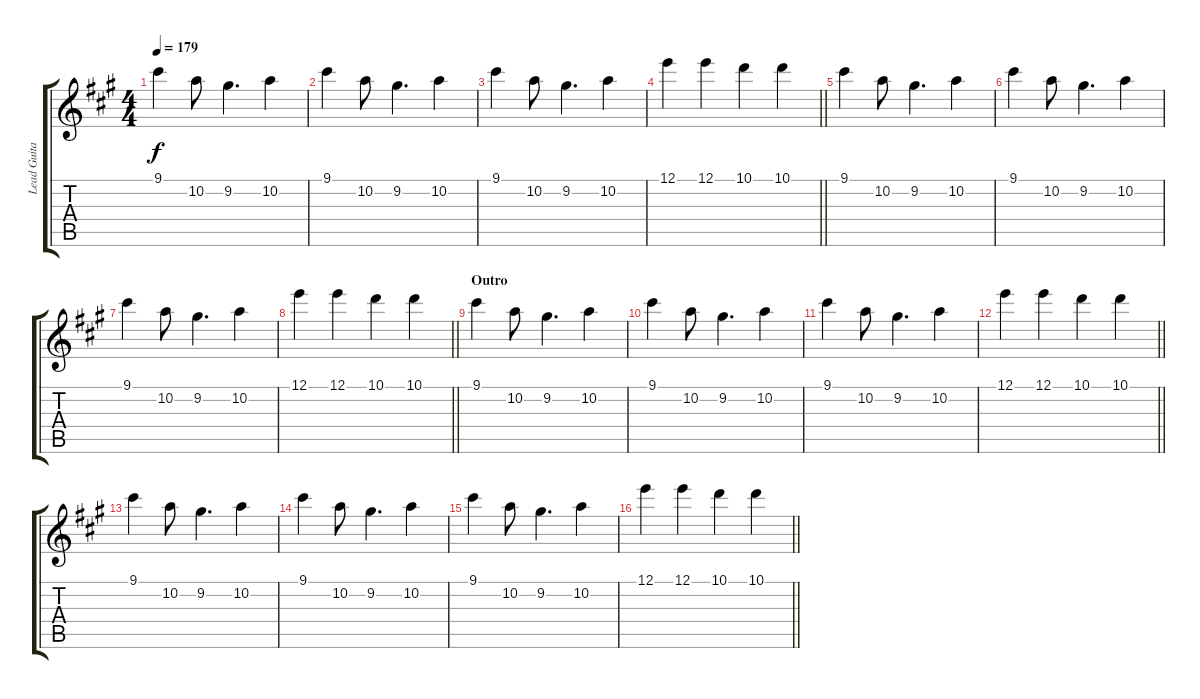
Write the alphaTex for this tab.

\track ("Lead Guitar" "Lead Guita") {instrument overdrivenguitar}
\staff {score tabs}
\tuning (E4 B3 G3 D3 A2 E2) {hide}
\ts (4 4)
\tempo 179
\clef g2
\ks a
9.1.4{dy f} 10.2.8 9.2.4{d} 10.2.4 |
9.1.4 10.2.8 9.2.4{d} 10.2.4 |
9.1.4 10.2.8 9.2.4{d} 10.2.4 |
\barLineRight lightlight
12.1.4 12.1.4 10.1.4 10.1.4 |
9.1.4 10.2.8 9.2.4{d} 10.2.4 |
9.1.4 10.2.8 9.2.4{d} 10.2.4 |
9.1.4 10.2.8 9.2.4{d} 10.2.4 |
\barLineRight lightlight
12.1.4 12.1.4 10.1.4 10.1.4 |
\section ("" "Outro")
9.1.4 10.2.8 9.2.4{d} 10.2.4 |
9.1.4 10.2.8 9.2.4{d} 10.2.4 |
9.1.4 10.2.8 9.2.4{d} 10.2.4 |
\barLineRight lightlight
12.1.4 12.1.4 10.1.4 10.1.4 |
9.1.4 10.2.8 9.2.4{d} 10.2.4 |
9.1.4 10.2.8 9.2.4{d} 10.2.4 |
9.1.4 10.2.8 9.2.4{d} 10.2.4 |
\barLineRight lightlight
12.1.4 12.1.4 10.1.4 10.1.4
